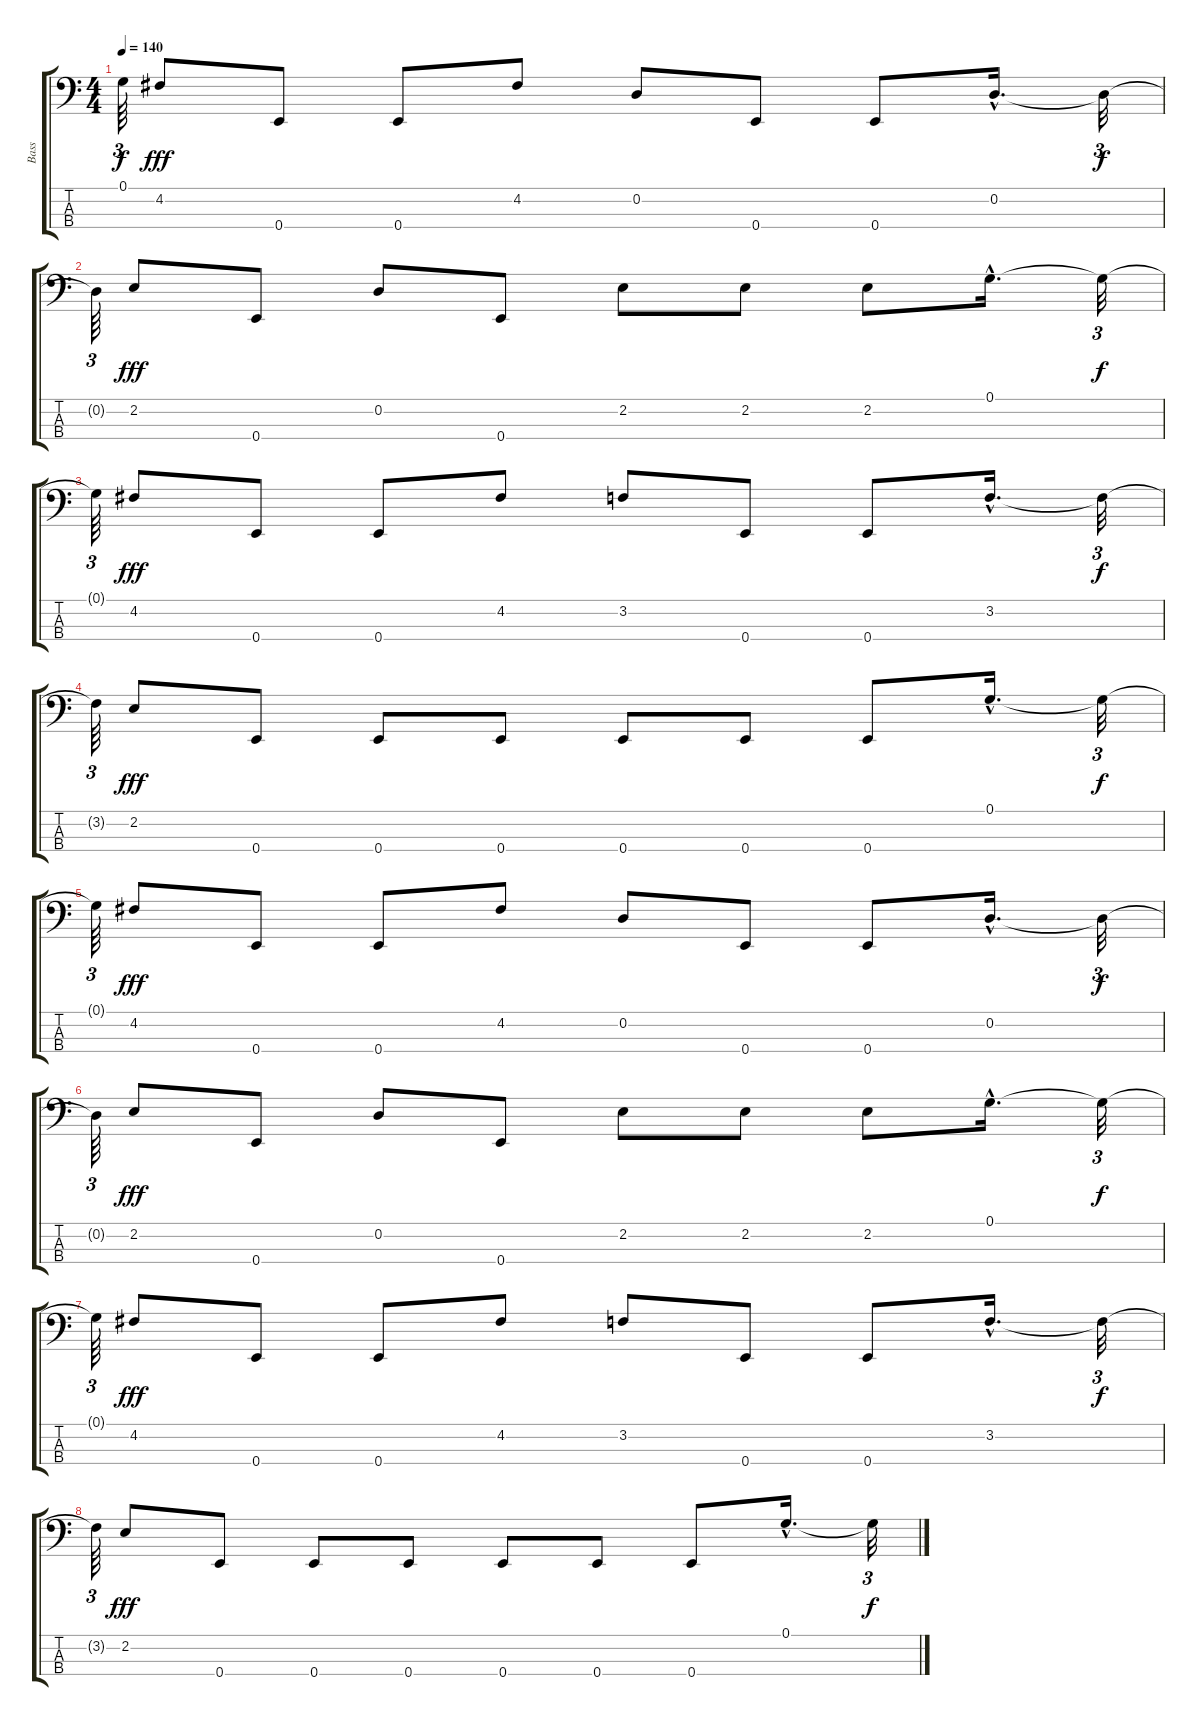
\track ("Bass" "Bass") {instrument electricbassfinger}
\staff {score tabs}
\tuning (G2 D2 A1 E1) {hide}
\ts (4 4)
\tempo 140
\clef f4
\ks c
0.1{t}.64{tu (3 2) dy f} 4.2.8{dy fff} 0.4.8 0.4.8 4.2.8 0.2.8 0.4.8 0.4.8 0.2{hac}.16{d} 0.2{t}.32{tu (3 2) dy f} |
0.2{t}.64{tu (3 2)} 2.2.8{dy fff} 0.4.8 0.2.8 0.4.8 2.2.8 2.2.8 2.2.8 0.1{hac}.16{d} 0.1{t}.32{tu (3 2) dy f} |
0.1{t}.64{tu (3 2)} 4.2.8{dy fff} 0.4.8 0.4.8 4.2.8 3.2.8 0.4.8 0.4.8 3.2{hac}.16{d} 3.2{t}.32{tu (3 2) dy f} |
3.2{t}.64{tu (3 2)} 2.2.8{dy fff} 0.4.8 0.4.8 0.4.8 0.4.8 0.4.8 0.4.8 0.1{hac}.16{d} 0.1{t}.32{tu (3 2) dy f} |
0.1{t}.64{tu (3 2)} 4.2.8{dy fff} 0.4.8 0.4.8 4.2.8 0.2.8 0.4.8 0.4.8 0.2{hac}.16{d} 0.2{t}.32{tu (3 2) dy f} |
0.2{t}.64{tu (3 2)} 2.2.8{dy fff} 0.4.8 0.2.8 0.4.8 2.2.8 2.2.8 2.2.8 0.1{hac}.16{d} 0.1{t}.32{tu (3 2) dy f} |
0.1{t}.64{tu (3 2)} 4.2.8{dy fff} 0.4.8 0.4.8 4.2.8 3.2.8 0.4.8 0.4.8 3.2{hac}.16{d} 3.2{t}.32{tu (3 2) dy f} |
3.2{t}.64{tu (3 2)} 2.2.8{dy fff} 0.4.8 0.4.8 0.4.8 0.4.8 0.4.8 0.4.8 0.1{hac}.16{d} 0.1{t}.32{tu (3 2) dy f}
